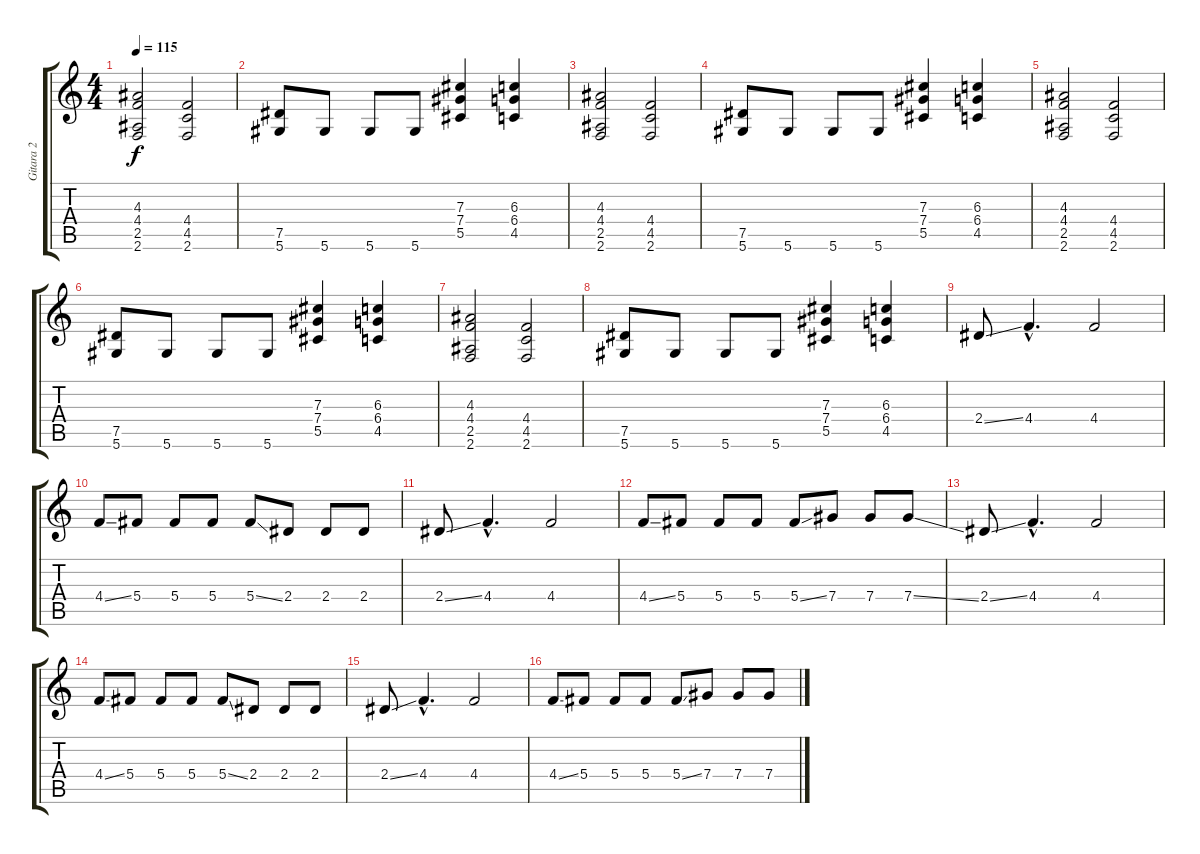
\track ("Gitara 2" "Gitara 2") {instrument distortionguitar}
\staff {score tabs}
\tuning (Eb4 Bb3 Gb3 Db3 Ab2 Eb2) {hide}
\ts (4 4)
\tempo 115
\clef g2
\ks c
(4.3 4.4 2.5 2.6).2{dy f} (4.4 4.5 2.6).2 |
(7.5 5.6).8 5.6.8 5.6.8 5.6.8 (7.3 7.4 5.5).4 (6.3 6.4 4.5).4 |
(4.3 4.4 2.5 2.6).2 (4.4 4.5 2.6).2 |
(7.5 5.6).8 5.6.8 5.6.8 5.6.8 (7.3 7.4 5.5).4 (6.3 6.4 4.5).4 |
(4.3 4.4 2.5 2.6).2 (4.4 4.5 2.6).2 |
(7.5 5.6).8 5.6.8 5.6.8 5.6.8 (7.3 7.4 5.5).4 (6.3 6.4 4.5).4 |
(4.3 4.4 2.5 2.6).2 (4.4 4.5 2.6).2 |
(7.5 5.6).8 5.6.8 5.6.8 5.6.8 (7.3 7.4 5.5).4 (6.3 6.4 4.5).4 |
2.4{ss}.8 4.4{hac}.4{d} 4.4.2 |
4.4{ss}.8 5.4.8 5.4.8 5.4.8 5.4{ss}.8 2.4.8 2.4.8 2.4.8 |
2.4{ss}.8 4.4{hac}.4{d} 4.4.2 |
4.4{ss}.8 5.4.8 5.4.8 5.4.8 5.4{ss}.8 7.4.8 7.4.8 7.4{ss}.8 |
2.4{ss}.8 4.4{hac}.4{d} 4.4.2 |
4.4{ss}.8 5.4.8 5.4.8 5.4.8 5.4{ss}.8 2.4.8 2.4.8 2.4.8 |
2.4{ss}.8 4.4{hac}.4{d} 4.4.2 |
4.4{ss}.8 5.4.8 5.4.8 5.4.8 5.4{ss}.8 7.4.8 7.4.8 7.4{ss}.8
